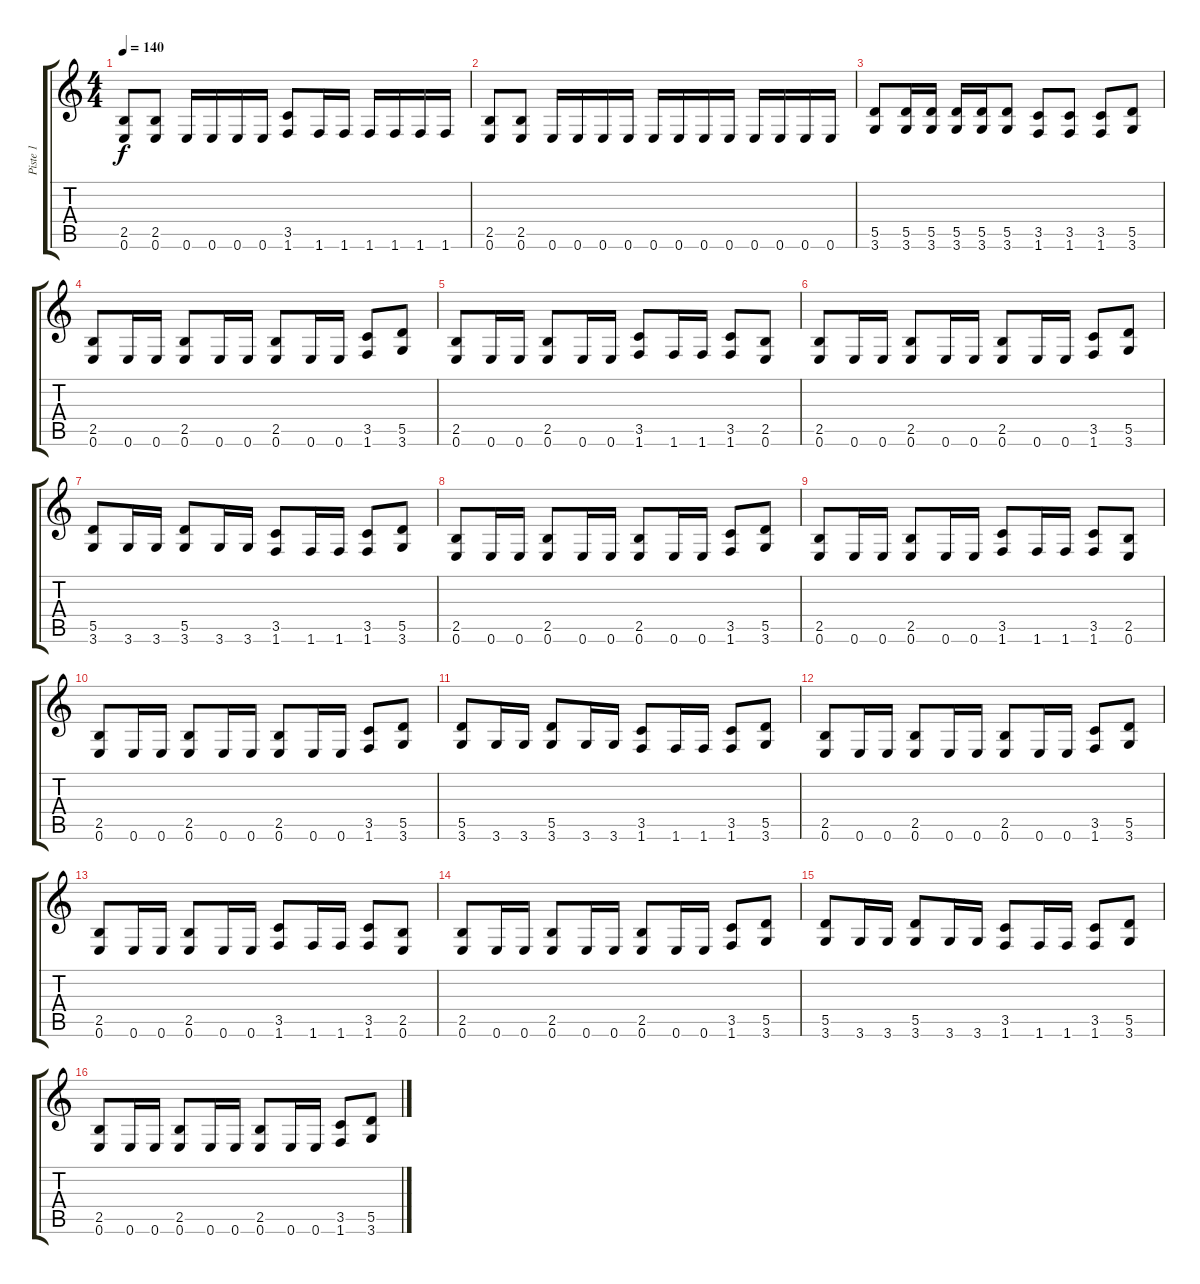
\track ("Piste 1" "Piste 1") {instrument overdrivenguitar}
\staff {score tabs}
\tuning (E4 B3 G3 D3 A2 E2) {hide}
\ts (4 4)
\tempo 140
\clef g2
\ks c
(2.5 0.6).8{dy f} (2.5 0.6).8 0.6.16 0.6.16 0.6.16 0.6.16 (3.5 1.6).8 1.6.16 1.6.16 1.6.16 1.6.16 1.6.16 1.6.16 |
(2.5 0.6).8 (2.5 0.6).8 0.6.16 0.6.16 0.6.16 0.6.16 0.6.16 0.6.16 0.6.16 0.6.16 0.6.16 0.6.16 0.6.16 0.6.16 |
(5.5 3.6).8 (5.5 3.6).16 (5.5 3.6).16 (5.5 3.6).16 (5.5 3.6).16 (5.5 3.6).8 (3.5 1.6).8 (3.5 1.6).8 (3.5 1.6).8 (5.5 3.6).8 |
(2.5 0.6).8 0.6.16 0.6.16 (2.5 0.6).8 0.6.16 0.6.16 (2.5 0.6).8 0.6.16 0.6.16 (3.5 1.6).8 (5.5 3.6).8 |
(2.5 0.6).8 0.6.16 0.6.16 (2.5 0.6).8 0.6.16 0.6.16 (3.5 1.6).8 1.6.16 1.6.16 (3.5 1.6).8 (2.5 0.6).8 |
(2.5 0.6).8 0.6.16 0.6.16 (2.5 0.6).8 0.6.16 0.6.16 (2.5 0.6).8 0.6.16 0.6.16 (3.5 1.6).8 (5.5 3.6).8 |
(5.5 3.6).8 3.6.16 3.6.16 (5.5 3.6).8 3.6.16 3.6.16 (3.5 1.6).8 1.6.16 1.6.16 (3.5 1.6).8 (5.5 3.6).8 |
(2.5 0.6).8 0.6.16 0.6.16 (2.5 0.6).8 0.6.16 0.6.16 (2.5 0.6).8 0.6.16 0.6.16 (3.5 1.6).8 (5.5 3.6).8 |
(2.5 0.6).8 0.6.16 0.6.16 (2.5 0.6).8 0.6.16 0.6.16 (3.5 1.6).8 1.6.16 1.6.16 (3.5 1.6).8 (2.5 0.6).8 |
(2.5 0.6).8 0.6.16 0.6.16 (2.5 0.6).8 0.6.16 0.6.16 (2.5 0.6).8 0.6.16 0.6.16 (3.5 1.6).8 (5.5 3.6).8 |
(5.5 3.6).8 3.6.16 3.6.16 (5.5 3.6).8 3.6.16 3.6.16 (3.5 1.6).8 1.6.16 1.6.16 (3.5 1.6).8 (5.5 3.6).8 |
(2.5 0.6).8 0.6.16 0.6.16 (2.5 0.6).8 0.6.16 0.6.16 (2.5 0.6).8 0.6.16 0.6.16 (3.5 1.6).8 (5.5 3.6).8 |
(2.5 0.6).8 0.6.16 0.6.16 (2.5 0.6).8 0.6.16 0.6.16 (3.5 1.6).8 1.6.16 1.6.16 (3.5 1.6).8 (2.5 0.6).8 |
(2.5 0.6).8 0.6.16 0.6.16 (2.5 0.6).8 0.6.16 0.6.16 (2.5 0.6).8 0.6.16 0.6.16 (3.5 1.6).8 (5.5 3.6).8 |
(5.5 3.6).8 3.6.16 3.6.16 (5.5 3.6).8 3.6.16 3.6.16 (3.5 1.6).8 1.6.16 1.6.16 (3.5 1.6).8 (5.5 3.6).8 |
(2.5 0.6).8 0.6.16 0.6.16 (2.5 0.6).8 0.6.16 0.6.16 (2.5 0.6).8 0.6.16 0.6.16 (3.5 1.6).8 (5.5 3.6).8
